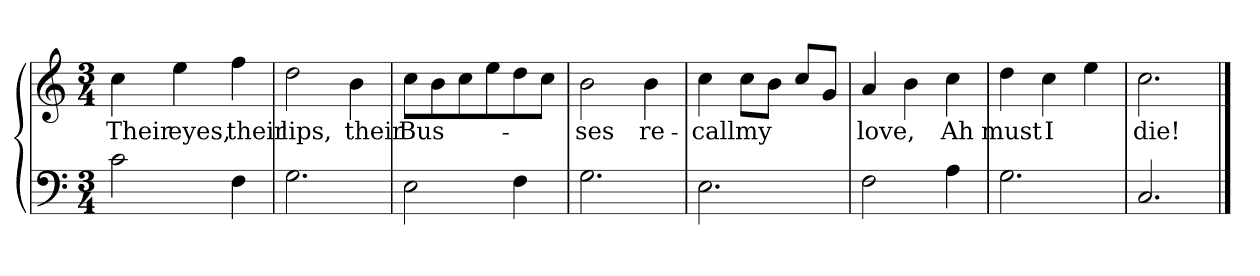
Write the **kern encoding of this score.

**kern	**kern	**text
*part2	*part1	*part1
*staff2	*staff1	*staff1
*clefF4	*clefG2	*
*k[]	*k[]	*
*C:	*C:	*
*M3/4	*M3/4	*
=1	=1	=1
2c\	4cc\	Their
.	4ee\	eyes,
4F\	4ff\	their
=2	=2	=2
2.G\	2dd\	lips,
.	4b\	their
=3	=3	=3
2E\	8cc\L	Bus-
.	8b\	.
.	8cc\	.
.	8ee\	.
4F\	8dd\	.
.	8cc\J	.
=4	=4	=4
2.G\	2b\	-ses
.	4b\	re-
!!LO:LB:g=z
=5	=5	=5
2.E\	4cc\	-call
.	8cc\L	my
.	8b\J	.
.	8cc/L	.
.	8g/J	.
=6	=6	=6
2F\	4a/	love,
.	4b\	.
4A\	4cc\	Ah
=7	=7	=7
2.G\	4dd\	must
.	4cc\	I
.	4ee\	.
=8	=8	=8
2.C/	2.cc\	die!
==	==	==
*-	*-	*-
